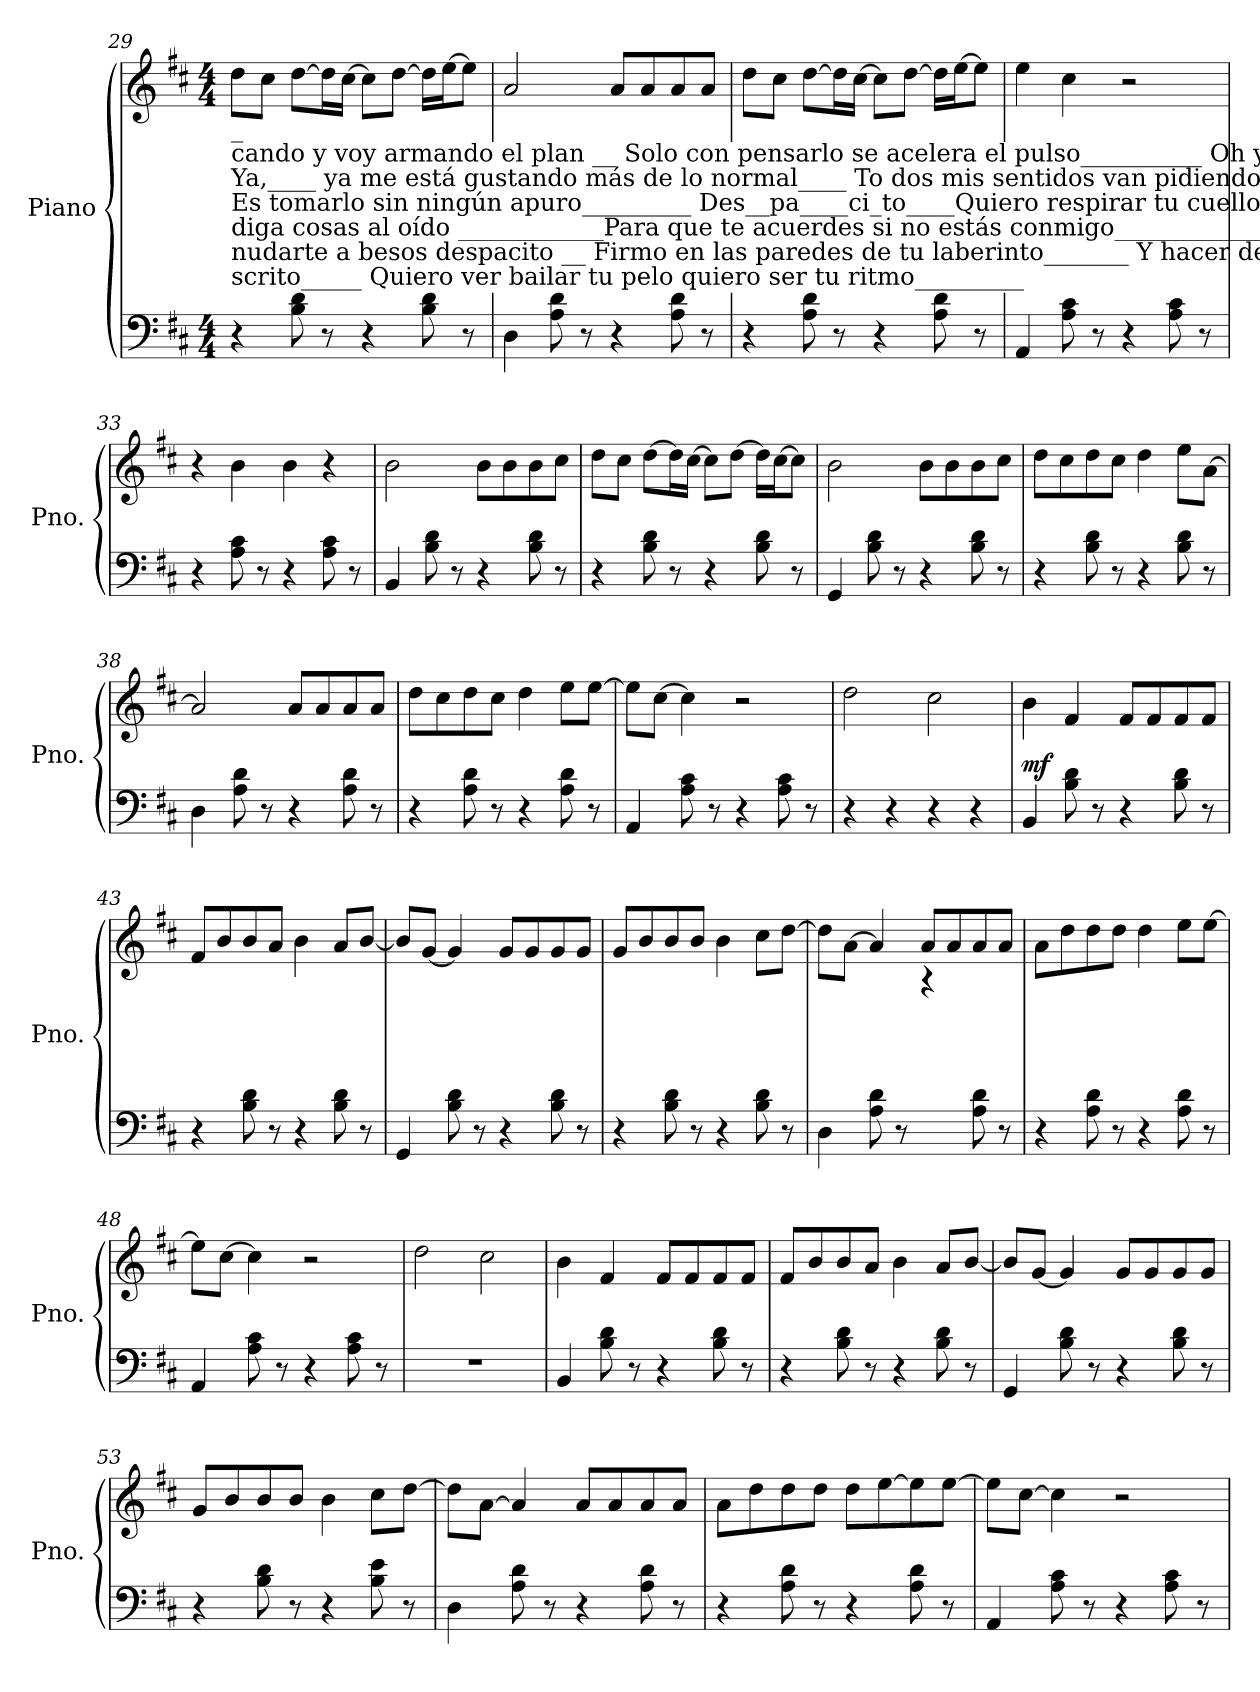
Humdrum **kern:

**kern	**kern	**dynam
*part1	*part1	*part1
*staff2	*staff1	*staff1/2
*I"Piano	*	*
*I'Pno.	*	*
!!LO:PB:g=z
*clefF4	*clefG2	*
*k[f#c#]	*k[f#c#]	*
*M4/4	*M4/4	*
=29	=29	=29
!	!LO:TX:b:t=_	!
!	!LO:TX:b:t=cando   y voy armando el plan __        Solo con pensarlo se acelera el pulso__________                         Oh yeah	!
!	!LO:TX:b:t=Ya,____ ya me  está gustando  más de  lo    normal____      To dos mis   sentidos  van pidiendo más_____Esto hay que	!
!	!LO:TX:b:t=Es tomarlo sin ningún apuro_________     Des__pa____ci_to____Quiero respirar tu cuello despacito____     Deja que te	!
!	!LO:TX:b:t=diga cosas al oído ____________Para que te acuerdes si no estás conmigo_____________  Des_pa___ ci   to      Quiero des-	!
!	!LO:TX:b:t=nudarte  a besos despacito __          Firmo en las paredes de tu laberinto_______      Y hacer de tu cuerpo todo un manu-	!
!	!LO:TX:b:t=scrito_____                                                       Quiero ver bailar tu pelo     quiero ser tu ritmo_________	!
4r	8dd\L	.
.	8cc#\J	.
8B\ 8d\	[8dd\L	.
8r	16dd\L]	.
.	[16cc#\JJ	.
4r	8cc#\L]	.
.	[8dd\J	.
8B\ 8d\	16dd\LL]	.
.	[16ee\J	.
8r	8ee\J]	.
=30	=30	=30
4D\	2a/	.
8A\ 8d\	.	.
8r	.	.
4r	8a/L	.
.	8a/	.
8A\ 8d\	8a/	.
8r	8a/J	.
=31	=31	=31
4r	8dd\L	.
.	8cc#\J	.
8A\ 8d\	[8dd\L	.
8r	16dd\L]	.
.	[16cc#\JJ	.
4r	8cc#\L]	.
.	[8dd\J	.
8A\ 8d\	16dd\LL]	.
.	[16ee\J	.
8r	8ee\J]	.
=32	=32	=32
4AA/	4ee\	.
8A\ 8c#\	4cc#\	.
8r	.	.
4r	2r	.
8A\ 8c#\	.	.
8r	.	.
=33	=33	=33
4r	4r	.
8A\ 8c#\	4b\	.
8r	.	.
4r	4b\	.
8A\ 8c#\	4r	.
8r	.	.
!!LO:LB:g=z
=34	=34	=34
4BB/	2b\	.
8B\ 8d\	.	.
8r	.	.
4r	8b\L	.
.	8b\	.
8B\ 8d\	8b\	.
8r	8cc#\J	.
=35	=35	=35
4r	8dd\L	.
.	8cc#\J	.
8B\ 8d\	[8dd\L	.
8r	16dd\L]	.
.	[16cc#\JJ	.
4r	8cc#\L]	.
.	[8dd\J	.
8B\ 8d\	16dd\LL]	.
.	[16cc#\J	.
8r	8cc#\J]	.
=36	=36	=36
4GG/	2b\	.
8B\ 8d\	.	.
8r	.	.
4r	8b\L	.
.	8b\	.
8B\ 8d\	8b\	.
8r	8cc#\J	.
=37	=37	=37
4r	8dd\L	.
.	8cc#\	.
8B\ 8d\	8dd\	.
8r	8cc#\J	.
4r	4dd\	.
8B\ 8d\	8ee\L	.
8r	[8a\J	.
=38	=38	=38
4D\	2a/]	.
8A\ 8d\	.	.
8r	.	.
4r	8a/L	.
.	8a/	.
8A\ 8d\	8a/	.
8r	8a/J	.
!!LO:LB:g=z
=39	=39	=39
4r	8dd\L	.
.	8cc#\	.
8A\ 8d\	8dd\	.
8r	8cc#\J	.
4r	4dd\	.
8A\ 8d\	8ee\L	.
8r	[8ee\J	.
=40	=40	=40
4AA/	8ee\L]	.
.	[8cc#\J	.
8A\ 8c#\	4cc#\]	.
8r	.	.
4r	2r	.
8A\ 8c#\	.	.
8r	.	.
=41	=41	=41
4r	2dd\	.
4r	.	.
4r	2cc#\	.
4r	.	.
=42	=42	=42
!	!	!LO:DY:a=2
4BB/	4b\	mf
8B\ 8d\	4f#/	.
8r	.	.
4r	8f#/L	.
.	8f#/	.
8B\ 8d\	8f#/	.
8r	8f#/J	.
=43	=43	=43
4r	8f#/L	.
.	8b/	.
8B\ 8d\	8b/	.
8r	8a/J	.
4r	4b\	.
8B\ 8d\	8a/L	.
8r	[8b/J	.
=44	=44	=44
4GG/	8b/L]	.
.	[8g/J	.
8B\ 8d\	4g/]	.
8r	.	.
4r	8g/L	.
.	8g/	.
8B\ 8d\	8g/	.
8r	8g/J	.
!!LO:LB:g=z
=45	=45	=45
4r	8g/L	.
.	8b/	.
8B\ 8d\	8b/	.
8r	8b/J	.
4r	4b\	.
8B\ 8d\	8cc#\L	.
8r	[8dd\J	.
=46	=46	=46
4D\	8dd\L]	.
.	[8a\J	.
8A\ 8d\	4a/]	.
8r	.	.
4rdddd	8a/L	.
.	8a/	.
8A\ 8d\	8a/	.
8r	8a/J	.
=47	=47	=47
4r	8a\L	.
.	8dd\	.
8A\ 8d\	8dd\	.
8r	8dd\J	.
4r	4dd\	.
8A\ 8d\	8ee\L	.
8r	[8ee\J	.
=48	=48	=48
4AA/	8ee\L]	.
.	[8cc#\J	.
8A\ 8c#\	4cc#\]	.
8r	.	.
4r	2r	.
8A\ 8c#\	.	.
8r	.	.
=49	=49	=49
1r	2dd\	.
.	2cc#\	.
=50	=50	=50
4BB/	4b\	.
8B\ 8d\	4f#/	.
8r	.	.
4r	8f#/L	.
.	8f#/	.
8B\ 8d\	8f#/	.
8r	8f#/J	.
!!LO:LB:g=z
=51	=51	=51
4r	8f#/L	.
.	8b/	.
8B\ 8d\	8b/	.
8r	8a/J	.
4r	4b\	.
8B\ 8d\	8a/L	.
8r	[8b/J	.
=52	=52	=52
4GG/	8b/L]	.
.	[8g/J	.
8B\ 8d\	4g/]	.
8r	.	.
4r	8g/L	.
.	8g/	.
8B\ 8d\	8g/	.
8r	8g/J	.
=53	=53	=53
4r	8g/L	.
.	8b/	.
8B\ 8d\	8b/	.
8r	8b/J	.
4r	4b\	.
8B\ 8e\	8cc#\L	.
8r	[8dd\J	.
=54	=54	=54
4D\	8dd\L]	.
.	[8a\J	.
8A\ 8d\	4a/]	.
8r	.	.
4r	8a/L	.
.	8a/	.
8A\ 8d\	8a/	.
8r	8a/J	.
=55	=55	=55
4r	8a\L	.
.	8dd\	.
8A\ 8d\	8dd\	.
8r	8dd\J	.
4r	8dd\L	.
.	[8ee\	.
8A\ 8d\	8ee\]	.
8r	[8ee\J	.
!!LO:LB:g=z
=56	=56	=56
4AA/	8ee\L]	.
.	[8cc#\J	.
8A\ 8c#\	4cc#\]	.
8r	.	.
4r	2r	.
8A\ 8c#\	.	.
8r	.	.
=	=	=
*-	*-	*-
